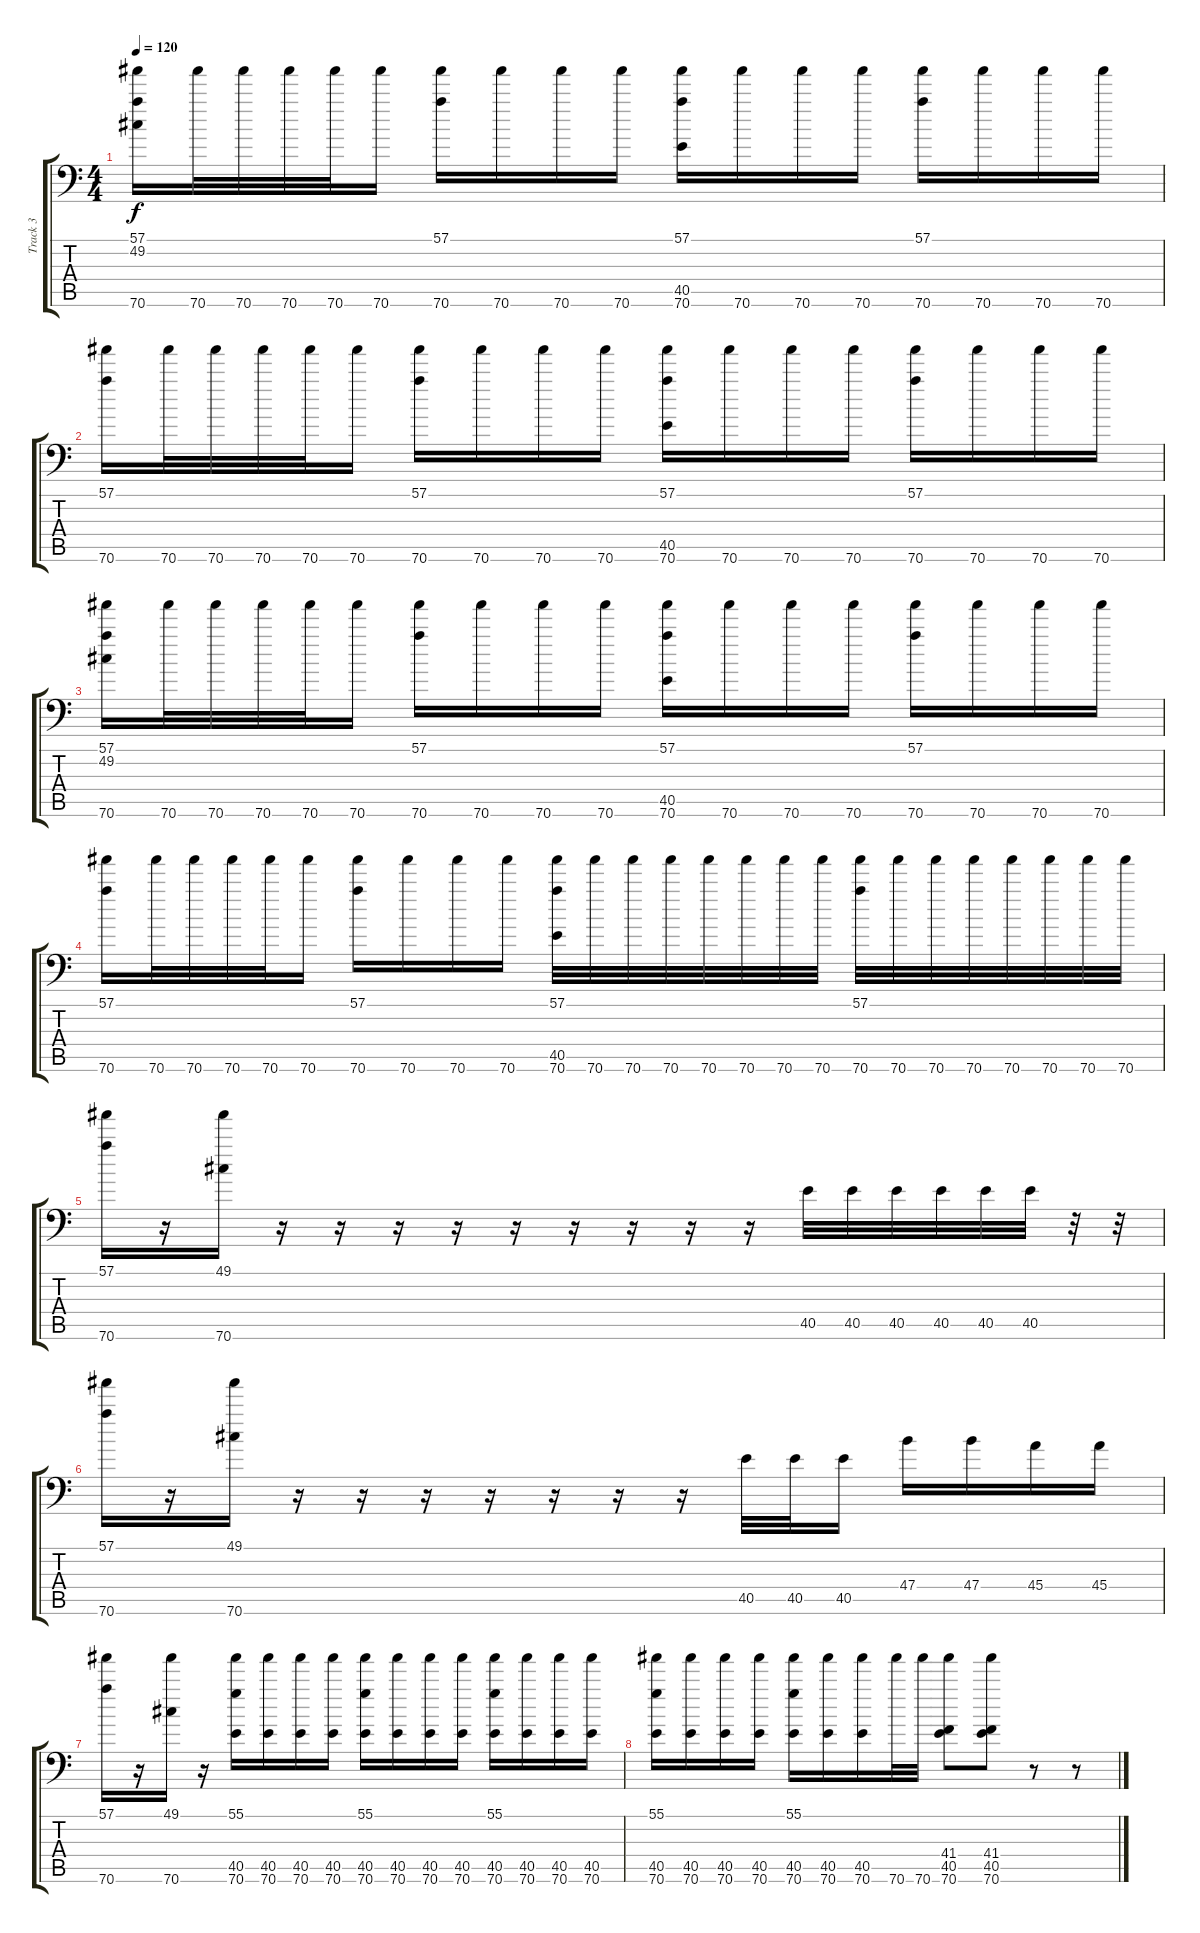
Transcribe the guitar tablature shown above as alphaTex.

\track ("Track 3" "Track 3") {instrument acousticgrandpiano}
\staff {score tabs}
\tuning (C-1 C-1 C-1 C-1 C-1 C-1) {hide}
\ts (4 4)
\tempo 120
\clef f4
\ks c
(57.1 49.2 70.6).16{dy f} 70.6.32 70.6.32 70.6.32 70.6.32 70.6.16 (57.1 70.6).16 70.6.16 70.6.16 70.6.16 (57.1 40.5 70.6).16 70.6.16 70.6.16 70.6.16 (57.1 70.6).16 70.6.16 70.6.16 70.6.16 |
(57.1 70.6).16 70.6.32 70.6.32 70.6.32 70.6.32 70.6.16 (57.1 70.6).16 70.6.16 70.6.16 70.6.16 (57.1 40.5 70.6).16 70.6.16 70.6.16 70.6.16 (57.1 70.6).16 70.6.16 70.6.16 70.6.16 |
(57.1 49.2 70.6).16 70.6.32 70.6.32 70.6.32 70.6.32 70.6.16 (57.1 70.6).16 70.6.16 70.6.16 70.6.16 (57.1 40.5 70.6).16 70.6.16 70.6.16 70.6.16 (57.1 70.6).16 70.6.16 70.6.16 70.6.16 |
(57.1 70.6).16 70.6.32 70.6.32 70.6.32 70.6.32 70.6.16 (57.1 70.6).16 70.6.16 70.6.16 70.6.16 (57.1 40.5 70.6).32 70.6.32 70.6.32 70.6.32 70.6.32 70.6.32 70.6.32 70.6.32 (57.1 70.6).32 70.6.32 70.6.32 70.6.32 70.6.32 70.6.32 70.6.32 70.6.32 |
(57.1 70.6).16 r.16 (49.1 70.6).16 r.16 r.16 r.16 r.16 r.16 r.16 r.16 r.16 r.16 40.5.32 40.5.32 40.5.32 40.5.32 40.5.32 40.5.32 r.32 r.32 |
(57.1 70.6).16 r.16 (49.1 70.6).16 r.16 r.16 r.16 r.16 r.16 r.16 r.16 40.5.32 40.5.32 40.5.16 47.4.16 47.4.16 45.4.16 45.4.16 |
(57.1 70.6).16 r.16 (49.1 70.6).16 r.16 (55.1 40.5 70.6).16 (40.5 70.6).16 (40.5 70.6).16 (40.5 70.6).16 (55.1 40.5 70.6).16 (40.5 70.6).16 (40.5 70.6).16 (40.5 70.6).16 (55.1 40.5 70.6).16 (40.5 70.6).16 (40.5 70.6).16 (40.5 70.6).16 |
(55.1 40.5 70.6).16 (40.5 70.6).16 (40.5 70.6).16 (40.5 70.6).16 (55.1 40.5 70.6).16 (40.5 70.6).16 (40.5 70.6).16 70.6.32 70.6.32 (41.4 40.5 70.6).8 (41.4 40.5 70.6).8 r.8 r.8
